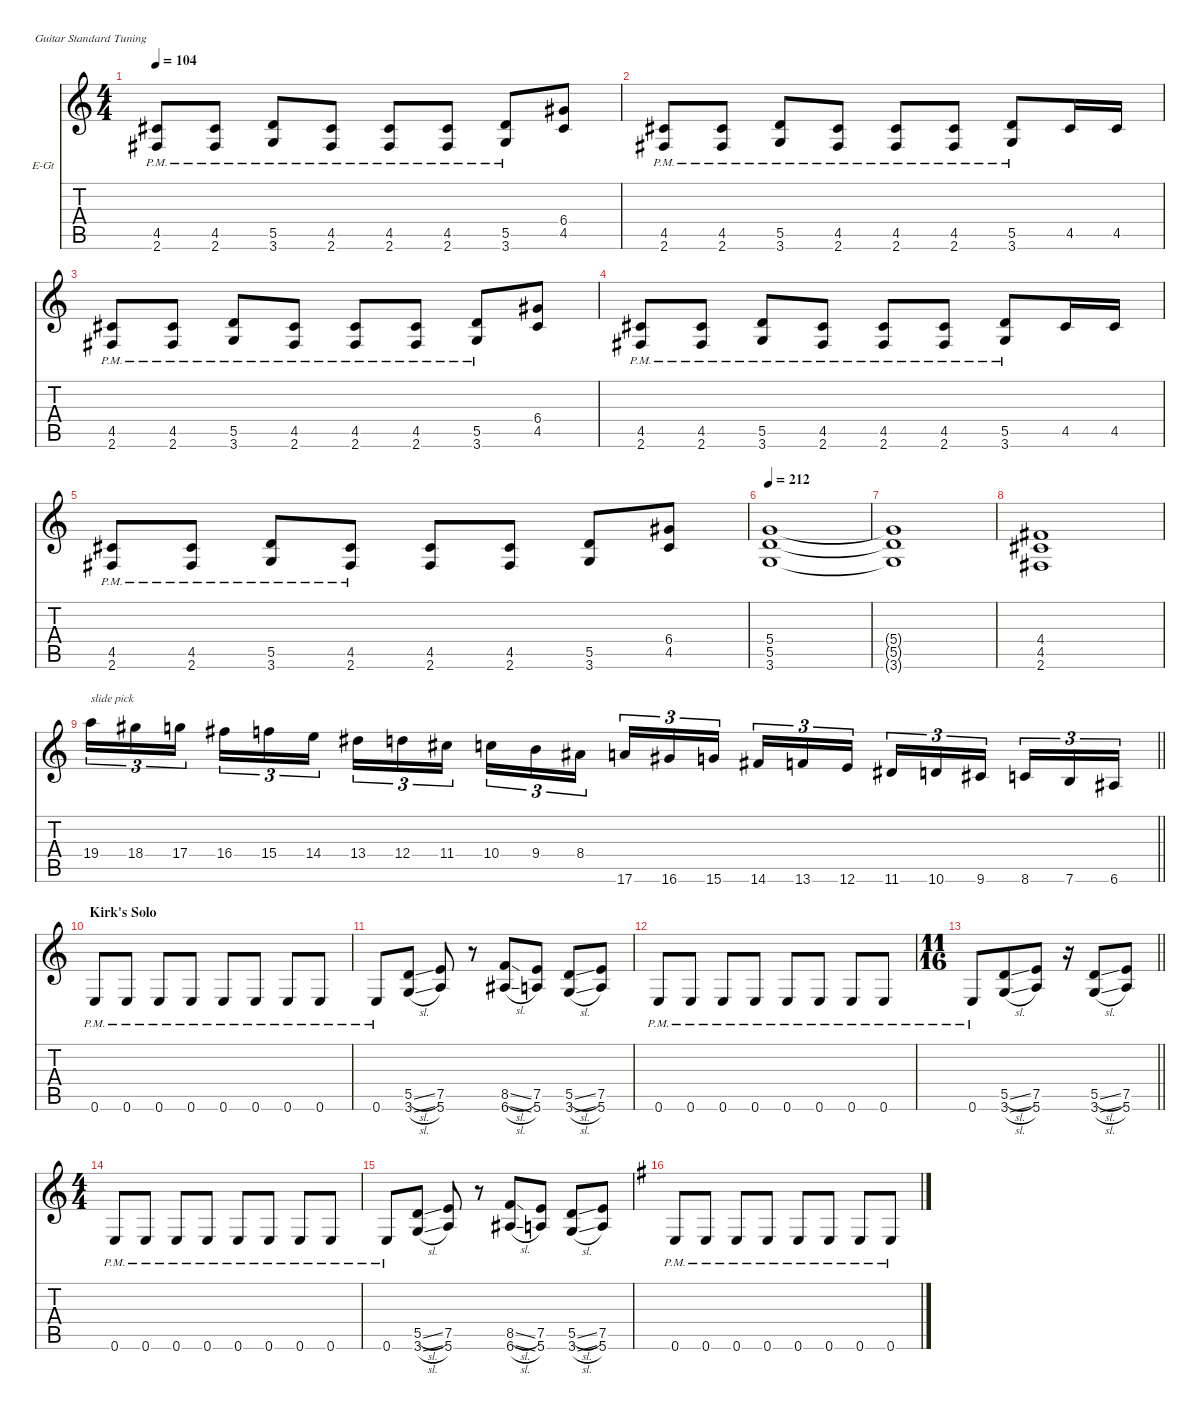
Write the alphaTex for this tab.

\hideDynamics
\bracketExtendMode nobrackets
\firstSystemTrackNameOrientation horizontal
\otherSystemsTrackNameOrientation horizontal
\track ("Kirk Hammett" "E-Gt") {instrument distortionguitar}
\staff {score tabs}
\tuning (E4 B3 G3 D3 A2 E2)
\ts (4 4)
\tempo 104
\clef g2
\ks c
(4.5{pm acc #} 2.6{pm acc #}).8{dy fff} (4.5{pm acc #} 2.6{pm acc #}).8 (5.5{pm} 3.6{pm}).8 (4.5{pm acc #} 2.6{pm acc #}).8 (4.5{pm acc #} 2.6{pm acc #}).8 (4.5{pm acc #} 2.6{pm acc #}).8 (5.5{pm} 3.6{pm}).8 (6.4{acc #} 4.5{acc #}).8 |
(4.5{pm acc #} 2.6{pm acc #}).8 (4.5{pm acc #} 2.6{pm acc #}).8 (5.5{pm} 3.6{pm}).8{dy f} (4.5{pm acc #} 2.6{pm acc #}).8{dy fff} (4.5{pm acc #} 2.6{pm acc #}).8 (4.5{pm acc #} 2.6{pm acc #}).8 (5.5{pm} 3.6{pm}).8{dy f} 4.5{acc #}.16{dy fff} 4.5{acc #}.16 |
(4.5{pm acc #} 2.6{pm acc #}).8 (4.5{pm acc #} 2.6{pm acc #}).8 (5.5{pm} 3.6{pm}).8 (4.5{pm acc #} 2.6{pm acc #}).8 (4.5{pm acc #} 2.6{pm acc #}).8 (4.5{pm acc #} 2.6{pm acc #}).8 (5.5{pm} 3.6{pm}).8 (6.4{acc #} 4.5{acc #}).8 |
(4.5{pm acc #} 2.6{pm acc #}).8 (4.5{pm acc #} 2.6{pm acc #}).8 (5.5{pm} 3.6{pm}).8{dy f} (4.5{pm acc #} 2.6{pm acc #}).8{dy fff} (4.5{pm acc #} 2.6{pm acc #}).8 (4.5{pm acc #} 2.6{pm acc #}).8 (5.5{pm} 3.6{pm}).8{dy f} 4.5{acc #}.16{dy fff} 4.5{acc #}.16 |
(4.5{pm acc #} 2.6{pm acc #}).8 (4.5{pm acc #} 2.6{pm acc #}).8 (5.5{pm} 3.6{pm}).8 (4.5{pm acc #} 2.6{pm acc #}).8 (4.5{acc #} 2.6{acc #}).8 (4.5{acc #} 2.6{acc #}).8 (5.5 3.6).8 (6.4{acc #} 4.5{acc #}).8 |
\tempo 212
(5.4 5.5 3.6).1 |
(5.4{t} 5.5{t} 3.6{t}).1{dy f} |
(4.4{acc #} 4.5{acc #} 2.6{acc #}).1{dy fff} |
\barLineRight lightlight
19.4.16{tu (3 2) txt "slide pick" dy f instrument distortionguitar} 18.4{acc #}.16{tu (3 2)} 17.4.16{tu (3 2)} 16.4{acc #}.16{tu (3 2)} 15.4.16{tu (3 2)} 14.4.16{tu (3 2)} 13.4{acc #}.16{tu (3 2)} 12.4.16{tu (3 2)} 11.4{acc #}.16{tu (3 2)} 10.4.16{tu (3 2)} 9.4.16{tu (3 2)} 8.4{acc #}.16{tu (3 2)} 17.6.16{tu (3 2)} 16.6{acc #}.16{tu (3 2)} 15.6.16{tu (3 2)} 14.6{acc #}.16{tu (3 2)} 13.6.16{tu (3 2)} 12.6.16{tu (3 2)} 11.6{acc #}.16{tu (3 2)} 10.6.16{tu (3 2)} 9.6{acc #}.16{tu (3 2)} 8.6.16{tu (3 2)} 7.6.16{tu (3 2)} 6.6{acc #}.16{tu (3 2)} |
\section ("" "Kirk's Solo")
0.6{pm}.8{dy fff instrument distortionguitar} 0.6{pm}.8 0.6{pm}.8 0.6{pm}.8 0.6{pm}.8 0.6{pm}.8 0.6{pm}.8 0.6{pm}.8 |
0.6{pm}.8 (5.5{sl} 3.6{sl}).8 (7.5 5.6).8 r.8 (8.5{sl} 6.6{sl acc #}).8 (7.5 5.6).8 (5.5{sl} 3.6{sl}).8 (7.5 5.6).8{dy f} |
0.6{pm}.8{dy fff} 0.6{pm}.8 0.6{pm}.8 0.6{pm}.8 0.6{pm}.8 0.6{pm}.8 0.6{pm}.8 0.6{pm}.8 |
\ts (11 16)
\beaming (8 3 2)
\barLineRight lightlight
0.6{pm}.8 (5.5{sl} 3.6{sl}).8 (7.5 5.6).8 r.16 (5.5{sl} 3.6{sl}).8 (7.5 5.6).8{dy f} |
\ts (4 4)
\beaming (8 2 2 2 2)
0.6{pm}.8{dy fff} 0.6{pm}.8 0.6{pm}.8 0.6{pm}.8 0.6{pm}.8 0.6{pm}.8 0.6{pm}.8 0.6{pm}.8 |
0.6{pm}.8 (5.5{sl} 3.6{sl}).8 (7.5 5.6).8 r.8 (8.5{sl} 6.6{sl acc #}).8 (7.5 5.6).8 (5.5{sl} 3.6{sl}).8 (7.5 5.6).8{dy f} |
\ks g
0.6{pm acc forcenatural}.8{dy fff} 0.6{pm acc forcenatural}.8 0.6{pm acc forcenatural}.8 0.6{pm acc forcenatural}.8 0.6{pm acc forcenatural}.8 0.6{pm acc forcenatural}.8 0.6{pm acc forcenatural}.8 0.6{pm acc forcenatural}.8
